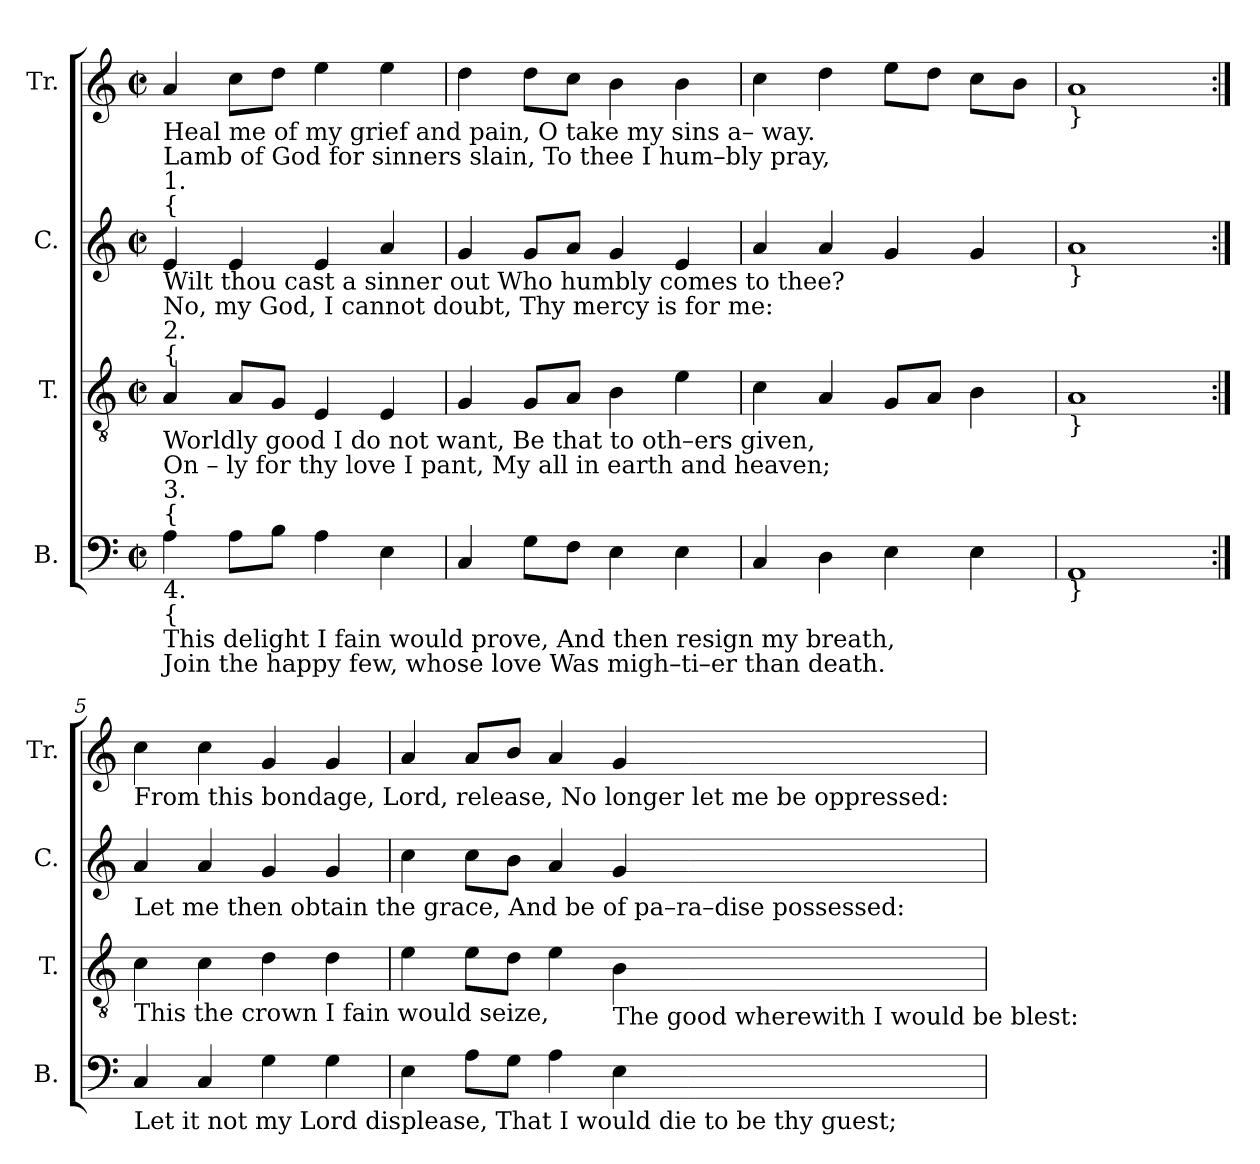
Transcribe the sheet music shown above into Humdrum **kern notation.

**kern	**kern	**kern	**kern
*part4	*part3	*part2	*part1
*staff4	*staff3	*staff2	*staff1
*I"B.	*I"T.	*I"C.	*I"Tr.
*I'B.	*I'T.	*I'C.	*I'Tr.
*clefF4	*clefGv2	*clefG2	*clefG2
*k[]	*k[]	*k[]	*k[]
*M2/2	*M2/2	*M2/2	*M2/2
*met(c|)	*met(c|)	*met(c|)	*met(c|)
*MM80	*MM80	*MM80	*MM80
=1	=1	=1	=1
!	!	!	!LO:TX:b:t=Heal  me of  my  grief  and  pain, O   take   my   sins   a– way.
!	!	!	!LO:TX:b:t=Lamb of  God  for  sinners slain, To   thee   I   hum–bly    pray,
!	!	!	!LO:TX:b:t=1.
!	!	!	!LO:TX:b:t={
!	!	!LO:TX:b:t=Wilt   thou   cast  a  sinner out    Who  humbly comes to thee?	!
!	!	!LO:TX:b:t=No, my God, I  cannot  doubt,  Thy    mercy    is     for     me&colon;	!
!	!	!LO:TX:b:t=2.	!
!	!	!LO:TX:b:t={	!
!	!LO:TX:b:t=Worldly  good  I  do  not  want,  Be  that   to   oth–ers     given,	!	!
!	!LO:TX:b:t=On – ly  for  thy   love    I  pant,  My  all  in  earth  and heaven;	!	!
!	!LO:TX:b:t=3.	!	!
!	!LO:TX:b:t={	!	!
!LO:TX:b:t=4.	!	!	!
!LO:TX:b:t={	!	!	!
!LO:TX:b:t=This delight I fain would prove,  And  then  resign  my  breath,	!	!	!
!LO:TX:b:t=Join the happy few, whose love   Was  migh–ti–er than death.	!	!	!
4A\	4A/	4e/	4a/
8A\L	8A/L	4e/	8cc\L
8B\J	8G/J	.	8dd\J
4A\	4E/	4e/	4ee\
4E\	4E/	4a/	4ee\
=2	=2	=2	=2
4C/	4G/	4g/	4dd\
8G\L	8G/L	8g/L	8dd\L
8F\J	8A/J	8a/J	8cc\J
4E\	4B\	4g/	4b\
4E\	4e\	4e/	4b\
=3	=3	=3	=3
4C/	4c\	4a/	4cc\
4D\	4A/	4a/	4dd\
4E\	8G/L	4g/	8ee\L
.	8A/J	.	8dd\J
4E\	4B\	4g/	8cc\L
.	.	.	8b\J
=4	=4	=4	=4
!	!	!	!LO:TX:b:t=}
!	!	!LO:TX:b:t=}	!
!	!LO:TX:b:t=}	!	!
!LO:TX:b:t=}	!	!	!
1AA	1A	1a	1a
=5:|!	=5:|!	=5:|!	=5:|!
!	!	!	!LO:TX:b:t=From this bondage, Lord, release,  No longer let me be oppressed&colon;
!	!	!LO:TX:b:t=Let me then obtain the grace,  And   be   of  pa–ra–dise   possessed&colon;	!
!	!LO:TX:b:t=This the crown I fain would seize,	!	!
!LO:TX:b:t=Let it not my Lord displease,  That  I  would  die  to  be  thy  guest;	!	!	!
4C/	4c\	4a/	4cc\
4C/	4c\	4a/	4cc\
4G\	4d\	4g/	4g/
4G\	4d\	4g/	4g/
=6	=6	=6	=6
4E\	4e\	4cc\	4a/
8A\L	8e\L	8cc\L	8a/L
8G\J	8d\J	8b\J	8b/J
4A\	4e\	4a/	4a/
!	!LO:TX:b:t=The good wherewith I would be blest&colon;	!	!
4E\	4B\	4g/	4g/
=	=	=	=
*-	*-	*-	*-
